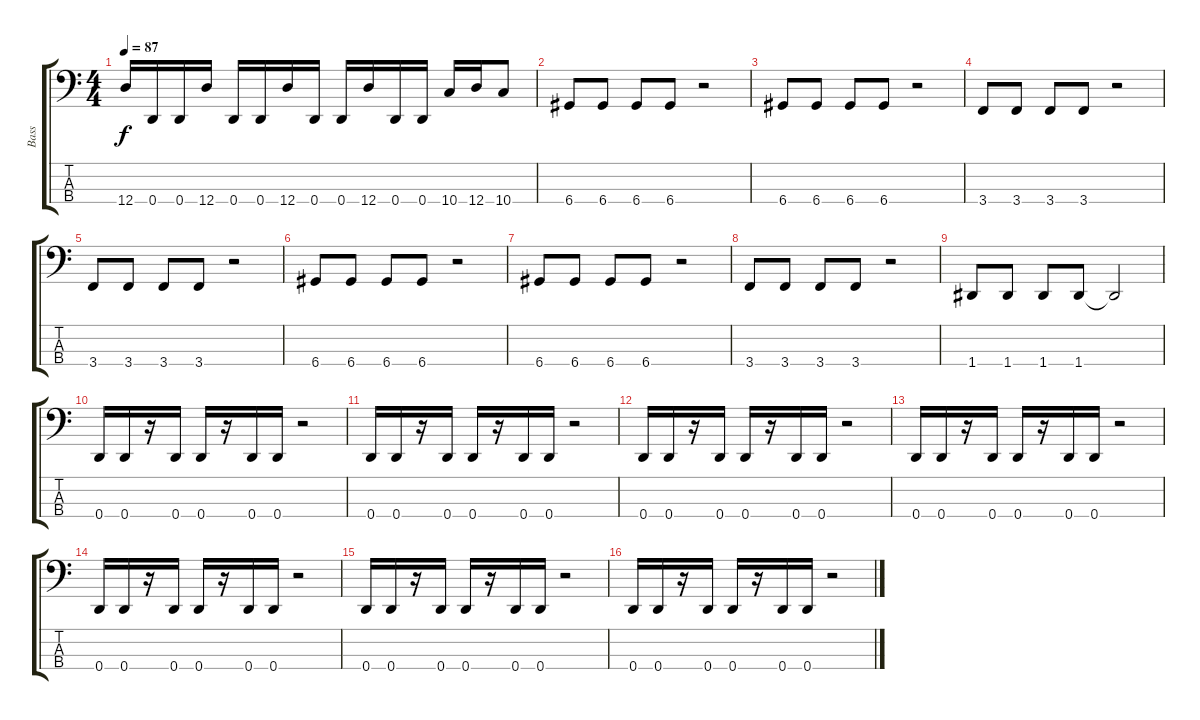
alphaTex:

\track ("Bass" "Bass") {instrument electricbassfinger}
\staff {score tabs}
\tuning (G2 D2 A1 D1) {hide}
\ts (4 4)
\tempo 87
\clef f4
\ks c
12.4.16{dy f} 0.4.16 0.4.16 12.4.16 0.4.16 0.4.16 12.4.16 0.4.16 0.4.16 12.4.16 0.4.16 0.4.16 10.4.16 12.4.16 10.4.8 |
6.4.8 6.4.8 6.4.8 6.4.8 r.2 |
6.4.8 6.4.8 6.4.8 6.4.8 r.2 |
3.4.8 3.4.8 3.4.8 3.4.8 r.2 |
3.4.8 3.4.8 3.4.8 3.4.8 r.2 |
6.4.8 6.4.8 6.4.8 6.4.8 r.2 |
6.4.8 6.4.8 6.4.8 6.4.8 r.2 |
3.4.8 3.4.8 3.4.8 3.4.8 r.2 |
1.4.8 1.4.8 1.4.8 1.4.8 1.4{t}.2 |
0.4.16 0.4.16 r.16 0.4.16 0.4.16 r.16 0.4.16 0.4.16 r.2 |
0.4.16 0.4.16 r.16 0.4.16 0.4.16 r.16 0.4.16 0.4.16 r.2 |
0.4.16 0.4.16 r.16 0.4.16 0.4.16 r.16 0.4.16 0.4.16 r.2 |
0.4.16 0.4.16 r.16 0.4.16 0.4.16 r.16 0.4.16 0.4.16 r.2 |
0.4.16 0.4.16 r.16 0.4.16 0.4.16 r.16 0.4.16 0.4.16 r.2 |
0.4.16 0.4.16 r.16 0.4.16 0.4.16 r.16 0.4.16 0.4.16 r.2 |
0.4.16 0.4.16 r.16 0.4.16 0.4.16 r.16 0.4.16 0.4.16 r.2
